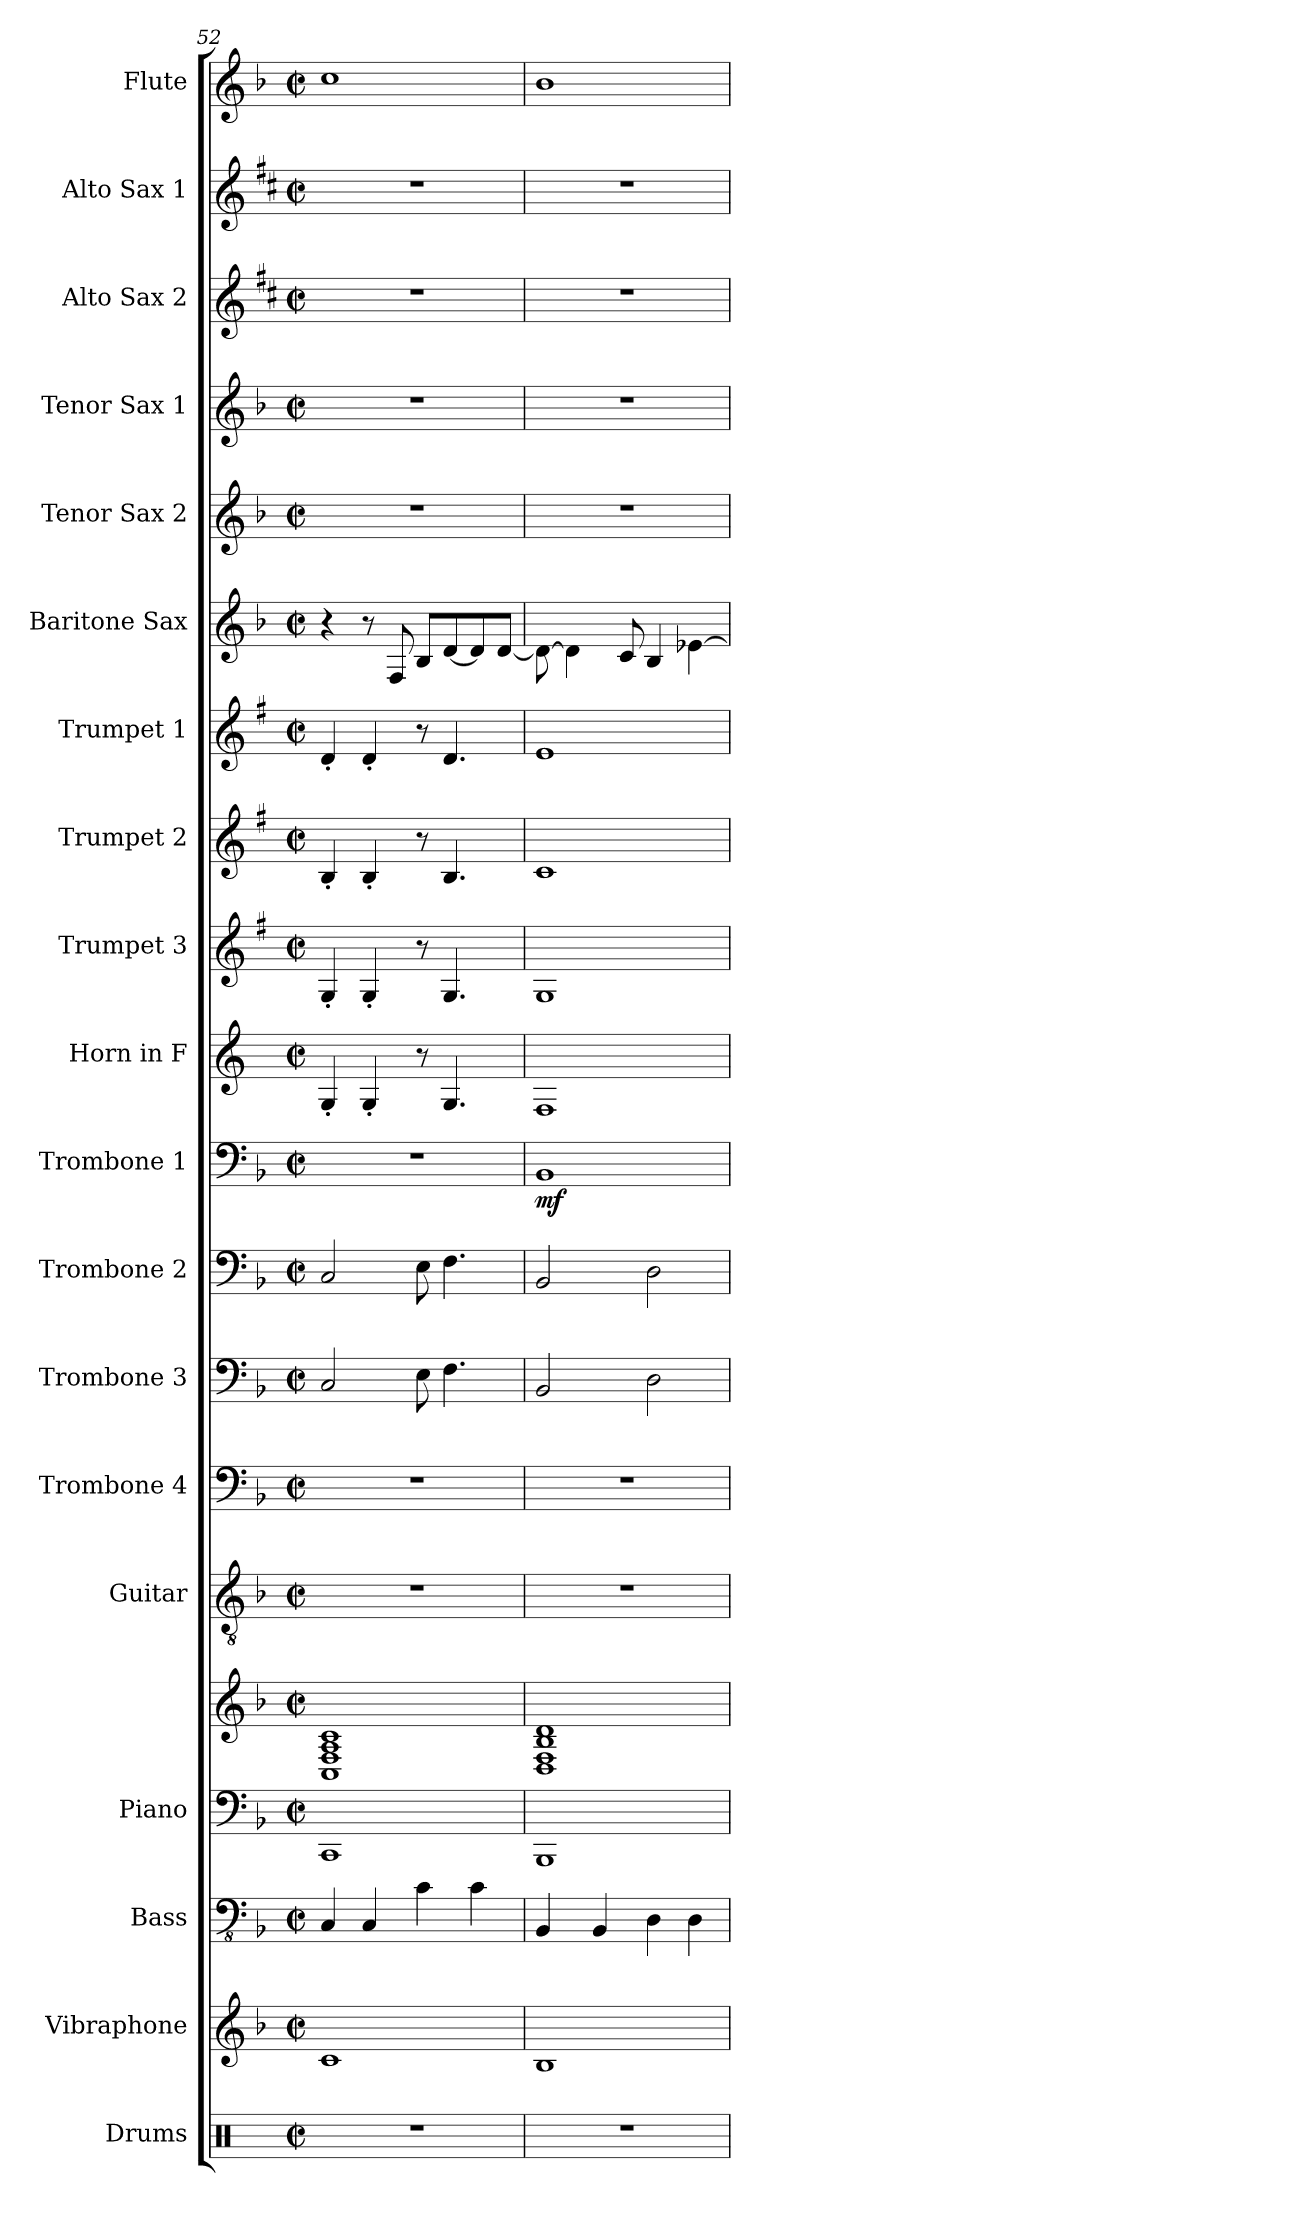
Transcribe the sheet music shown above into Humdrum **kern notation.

**kern	**kern	**kern	**kern	**kern	**kern	**kern	**kern	**kern	**kern	**dynam	**kern	**kern	**kern	**kern	**kern	**kern	**kern	**kern	**kern	**kern
*part19	*part18	*part17	*part16	*part16	*part15	*part14	*part13	*part12	*part11	*part11	*part10	*part9	*part8	*part7	*part6	*part5	*part4	*part3	*part2	*part1
*staff20	*staff19	*staff18	*staff17	*staff16	*staff15	*staff14	*staff13	*staff12	*staff11	*staff11	*staff10	*staff9	*staff8	*staff7	*staff6	*staff5	*staff4	*staff3	*staff2	*staff1
*I"Drums	*I"Vibraphone	*I"Bass	*I"Piano	*	*I"Guitar	*I"Trombone 4	*I"Trombone 3	*I"Trombone 2	*I"Trombone 1	*	*I"Horn in F	*I"Trumpet 3	*I"Trumpet 2	*I"Trumpet 1	*I"Baritone Sax	*I"Tenor Sax 2	*I"Tenor Sax 1	*I"Alto Sax 2	*I"Alto Sax 1	*I"Flute
*I'Drums	*I'Vib.	*I'Bass	*I'Piano	*	*I'Gtr.	*I'Tbn. 4	*I'Tbn. 3	*I'Tbn. 2	*I'Tbn. 1	*	*	*I'Tpt. 3	*I'Tpt. 2	*I'Tpt. 1	*I'Bari	*I'Tenor 2	*I'Tenor 1	*I'Alto 2	*I'Alto 1	*I'Fl.
*clefX	*clefG2	*clefFv4	*clefF4	*clefG2	*clefGv2	*clefF4	*clefF4	*clefF4	*clefF4	*	*clefG2	*clefG2	*clefG2	*clefG2	*clefG2	*clefG2	*clefG2	*clefG2	*clefG2	*clefG2
*	*	*	*	*	*	*	*	*	*	*	*ITrd4c7	*ITrd1c2	*ITrd1c2	*ITrd1c2	*ITrd12c21	*ITrd8c14	*ITrd8c14	*ITrd5c9	*ITrd5c9	*
*k[]	*k[b-]	*k[b-]	*k[b-]	*k[b-]	*k[b-]	*k[b-]	*k[b-]	*k[b-]	*k[b-]	*	*k[b-]	*k[b-]	*k[b-]	*k[b-]	*k[b-]	*k[b-]	*k[b-]	*k[b-]	*k[b-]	*k[b-]
*M2/2	*M2/2	*M2/2	*M2/2	*M2/2	*M2/2	*M2/2	*M2/2	*M2/2	*M2/2	*	*M2/2	*M2/2	*M2/2	*M2/2	*M2/2	*M2/2	*M2/2	*M2/2	*M2/2	*M2/2
*met(c|)	*met(c|)	*met(c|)	*met(c|)	*met(c|)	*met(c|)	*met(c|)	*met(c|)	*met(c|)	*met(c|)	*	*met(c|)	*met(c|)	*met(c|)	*met(c|)	*met(c|)	*met(c|)	*met(c|)	*met(c|)	*met(c|)	*met(c|)
=52	=52	=52	=52	=52	=52	=52	=52	=52	=52	=52	=52	=52	=52	=52	=52	=52	=52	=52	=52	=52
1r	1c	4CC/	1CC	1C 1F 1A 1c	1r	1r	2C/	2C/	1r	.	4C'/	4F'/	4A'/	4c'/	4r	1r	1r	1r	1r	1cc
.	.	4CC/	.	.	.	.	.	.	.	.	4C'/	4F'/	4A'/	4c'/	8r	.	.	.	.	.
.	.	.	.	.	.	.	.	.	.	.	.	.	.	.	8FF/	.	.	.	.	.
.	.	4C\	.	.	.	.	8E\	8E\	.	.	8r	8r	8r	8r	8BB-/L	.	.	.	.	.
.	.	.	.	.	.	.	4.F\	4.F\	.	.	4.C/	4.F/	4.A/	4.c/	[8D/	.	.	.	.	.
.	.	4C\	.	.	.	.	.	.	.	.	.	.	.	.	8D/]	.	.	.	.	.
.	.	.	.	.	.	.	.	.	.	.	.	.	.	.	[8D/J	.	.	.	.	.
=53	=53	=53	=53	=53	=53	=53	=53	=53	=53	=53	=53	=53	=53	=53	=53	=53	=53	=53	=53	=53
!	!	!	!	!	!	!	!	!	!	!LO:DY:b	!	!	!	!	!	!	!	!	!	!
1r	1B-	4BBB-/	1BBB-	1D 1F 1B- 1d	1r	1r	2BB-/	2BB-/	1BB-	mf	1BB-	1F	1B-	1d	8D\_	1r	1r	1r	1r	1b-
.	.	.	.	.	.	.	.	.	.	.	.	.	.	.	4D\]	.	.	.	.	.
.	.	4BBB-/	.	.	.	.	.	.	.	.	.	.	.	.	.	.	.	.	.	.
.	.	.	.	.	.	.	.	.	.	.	.	.	.	.	8C/	.	.	.	.	.
.	.	4DD\	.	.	.	.	2D\	2D\	.	.	.	.	.	.	4BB-/	.	.	.	.	.
.	.	4DD\	.	.	.	.	.	.	.	.	.	.	.	.	[4E-X\	.	.	.	.	.
=	=	=	=	=	=	=	=	=	=	=	=	=	=	=	=	=	=	=	=	=
*-	*-	*-	*-	*-	*-	*-	*-	*-	*-	*-	*-	*-	*-	*-	*-	*-	*-	*-	*-	*-
